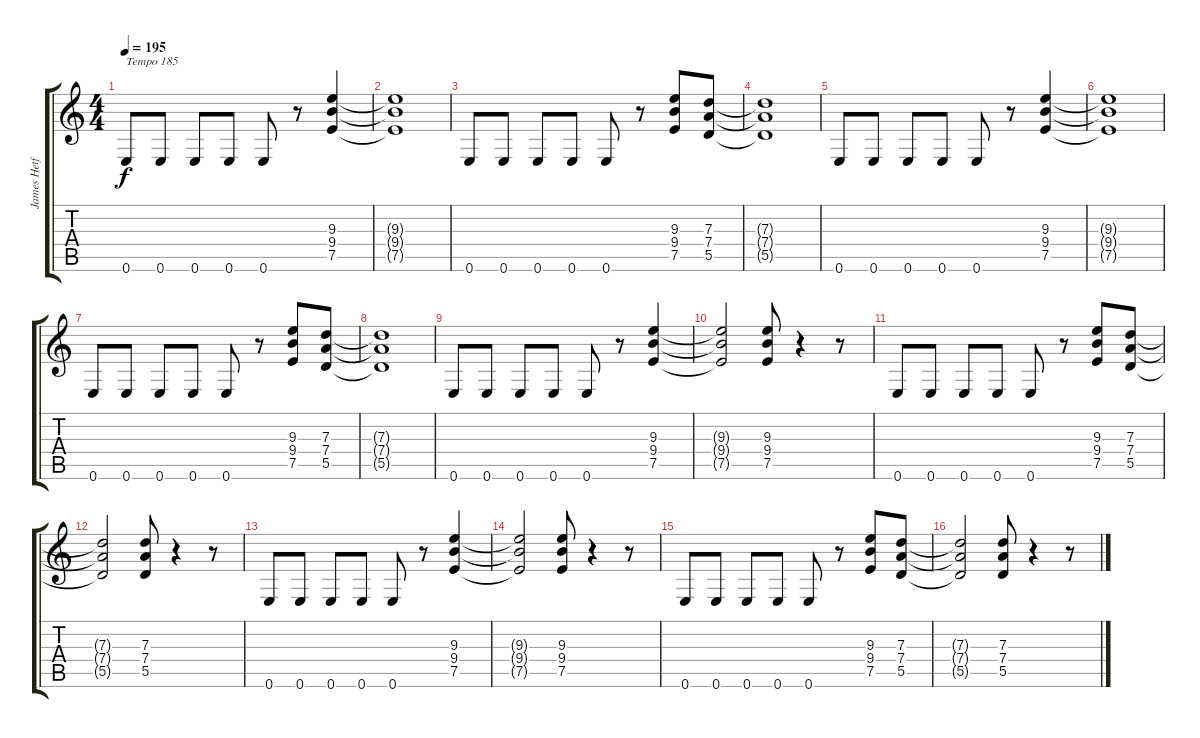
\track ("James Hetfield (Guitar)" "James Hetf") {instrument distortionguitar}
\staff {score tabs}
\tuning (E4 B3 G3 D3 A2 E2) {hide}
\ts (4 4)
\tempo 195
\tempo 185
\tempo 195
\clef g2
\ks c
0.6.8{txt "Tempo 185" dy f instrument distortionguitar} 0.6.8 0.6.8 0.6.8 0.6.8 r.8 (9.3 9.4 7.5).4 |
(9.3{t} 9.4{t} 7.5{t}).1 |
0.6.8 0.6.8 0.6.8 0.6.8 0.6.8 r.8 (9.3 9.4 7.5).8 (7.3 7.4 5.5).8 |
(7.3{t} 7.4{t} 5.5{t}).1 |
0.6.8 0.6.8 0.6.8 0.6.8 0.6.8 r.8 (9.3 9.4 7.5).4 |
(9.3{t} 9.4{t} 7.5{t}).1 |
0.6.8 0.6.8 0.6.8 0.6.8 0.6.8 r.8 (9.3 9.4 7.5).8 (7.3 7.4 5.5).8 |
(7.3{t} 7.4{t} 5.5{t}).1 |
0.6.8 0.6.8 0.6.8 0.6.8 0.6.8 r.8 (9.3 9.4 7.5).4 |
(9.3{t} 9.4{t} 7.5{t}).2 (9.3 9.4 7.5).8 r.4 r.8 |
0.6.8 0.6.8 0.6.8 0.6.8 0.6.8 r.8 (9.3 9.4 7.5).8 (7.3 7.4 5.5).8 |
(7.3{t} 7.4{t} 5.5{t}).2 (7.3 7.4 5.5).8 r.4 r.8 |
0.6.8 0.6.8 0.6.8 0.6.8 0.6.8 r.8 (9.3 9.4 7.5).4 |
(9.3{t} 9.4{t} 7.5{t}).2 (9.3 9.4 7.5).8 r.4 r.8 |
0.6.8 0.6.8 0.6.8 0.6.8 0.6.8 r.8 (9.3 9.4 7.5).8 (7.3 7.4 5.5).8 |
(7.3{t} 7.4{t} 5.5{t}).2 (7.3 7.4 5.5).8 r.4 r.8
